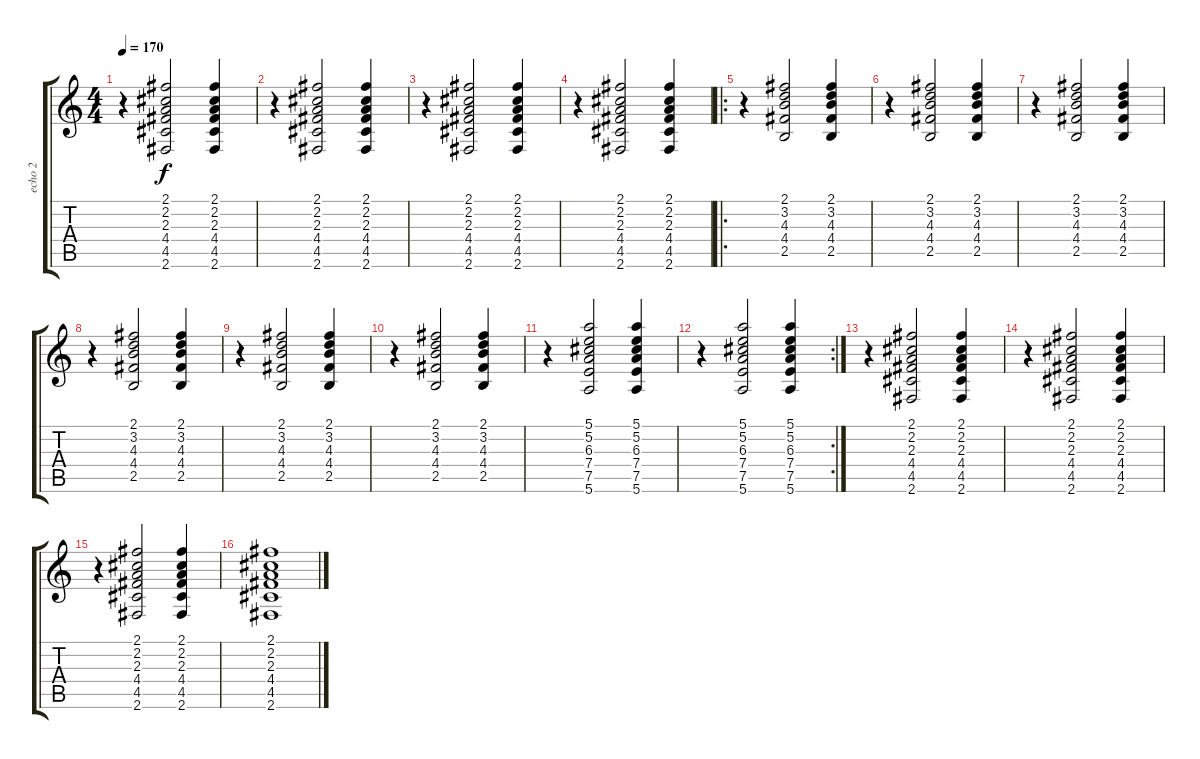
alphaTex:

\track ("echo 2" "echo 2") {instrument acousticguitarnylon}
\staff {score tabs}
\tuning (E4 B3 G3 D3 A2 E2) {hide}
\ts (4 4)
\tempo 170
\clef g2
\ks c
r.4{dy f instrument acousticguitarnylon} (2.1 2.2 2.3 4.4 4.5 2.6).2 (2.1 2.2 2.3 4.4 4.5 2.6).4 |
r.4 (2.1 2.2 2.3 4.4 4.5 2.6).2 (2.1 2.2 2.3 4.4 4.5 2.6).4 |
r.4 (2.1 2.2 2.3 4.4 4.5 2.6).2 (2.1 2.2 2.3 4.4 4.5 2.6).4 |
r.4 (2.1 2.2 2.3 4.4 4.5 2.6).2 (2.1 2.2 2.3 4.4 4.5 2.6).4 |
\ro
r.4 (2.1 3.2 4.3 4.4 2.5).2 (2.1 3.2 4.3 4.4 2.5).4 |
r.4 (2.1 3.2 4.3 4.4 2.5).2 (2.1 3.2 4.3 4.4 2.5).4 |
r.4 (2.1 3.2 4.3 4.4 2.5).2 (2.1 3.2 4.3 4.4 2.5).4 |
r.4 (2.1 3.2 4.3 4.4 2.5).2 (2.1 3.2 4.3 4.4 2.5).4 |
r.4 (2.1 3.2 4.3 4.4 2.5).2 (2.1 3.2 4.3 4.4 2.5).4 |
r.4 (2.1 3.2 4.3 4.4 2.5).2 (2.1 3.2 4.3 4.4 2.5).4 |
r.4 (5.1 5.2 6.3 7.4 7.5 5.6).2 (5.1 5.2 6.3 7.4 7.5 5.6).4 |
\rc 2
r.4 (5.1 5.2 6.3 7.4 7.5 5.6).2 (5.1 5.2 6.3 7.4 7.5 5.6).4 |
r.4 (2.1 2.2 2.3 4.4 4.5 2.6).2 (2.1 2.2 2.3 4.4 4.5 2.6).4 |
r.4 (2.1 2.2 2.3 4.4 4.5 2.6).2 (2.1 2.2 2.3 4.4 4.5 2.6).4 |
r.4 (2.1 2.2 2.3 4.4 4.5 2.6).2 (2.1 2.2 2.3 4.4 4.5 2.6).4 |
(2.1 2.2 2.3 4.4 4.5 2.6).1
